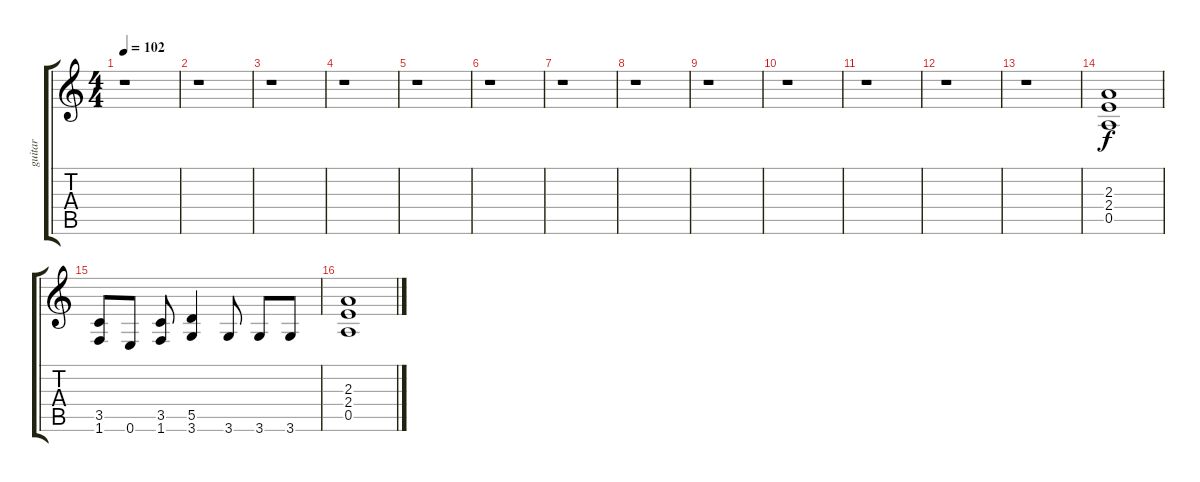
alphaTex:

\track ("guitar" "guitar") {instrument distortionguitar}
\staff {score tabs}
\tuning (E4 B3 G3 D3 A2 E2) {hide}
\ts (4 4)
\tempo 102
\clef g2
\ks c
r.1{dy f instrument distortionguitar} |
r.1 |
r.1 |
r.1 |
r.1 |
r.1 |
r.1 |
r.1 |
r.1 |
r.1 |
r.1 |
r.1 |
r.1 |
(2.3 2.4 0.5).1 |
(3.5 1.6).8 0.6.8 (3.5 1.6).8 (5.5 3.6).4 3.6.8 3.6.8 3.6.8 |
(2.3 2.4 0.5).1
